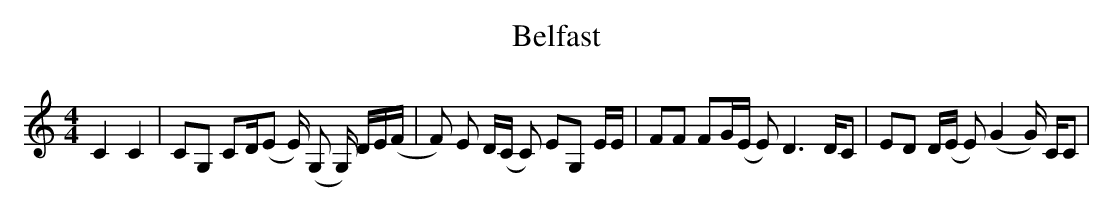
X:1
T: Belfast
M:4/4
L:1/8
K:C
 C2 C2 | CG, CD/(/E E/) (G, G,/) D/E/(F/ | F) E D/(C/ C) EG,  E/E/ | FF FG/(E/ E) D3 D/C | ED D/(E/ E) (G2 G/) C/C |
